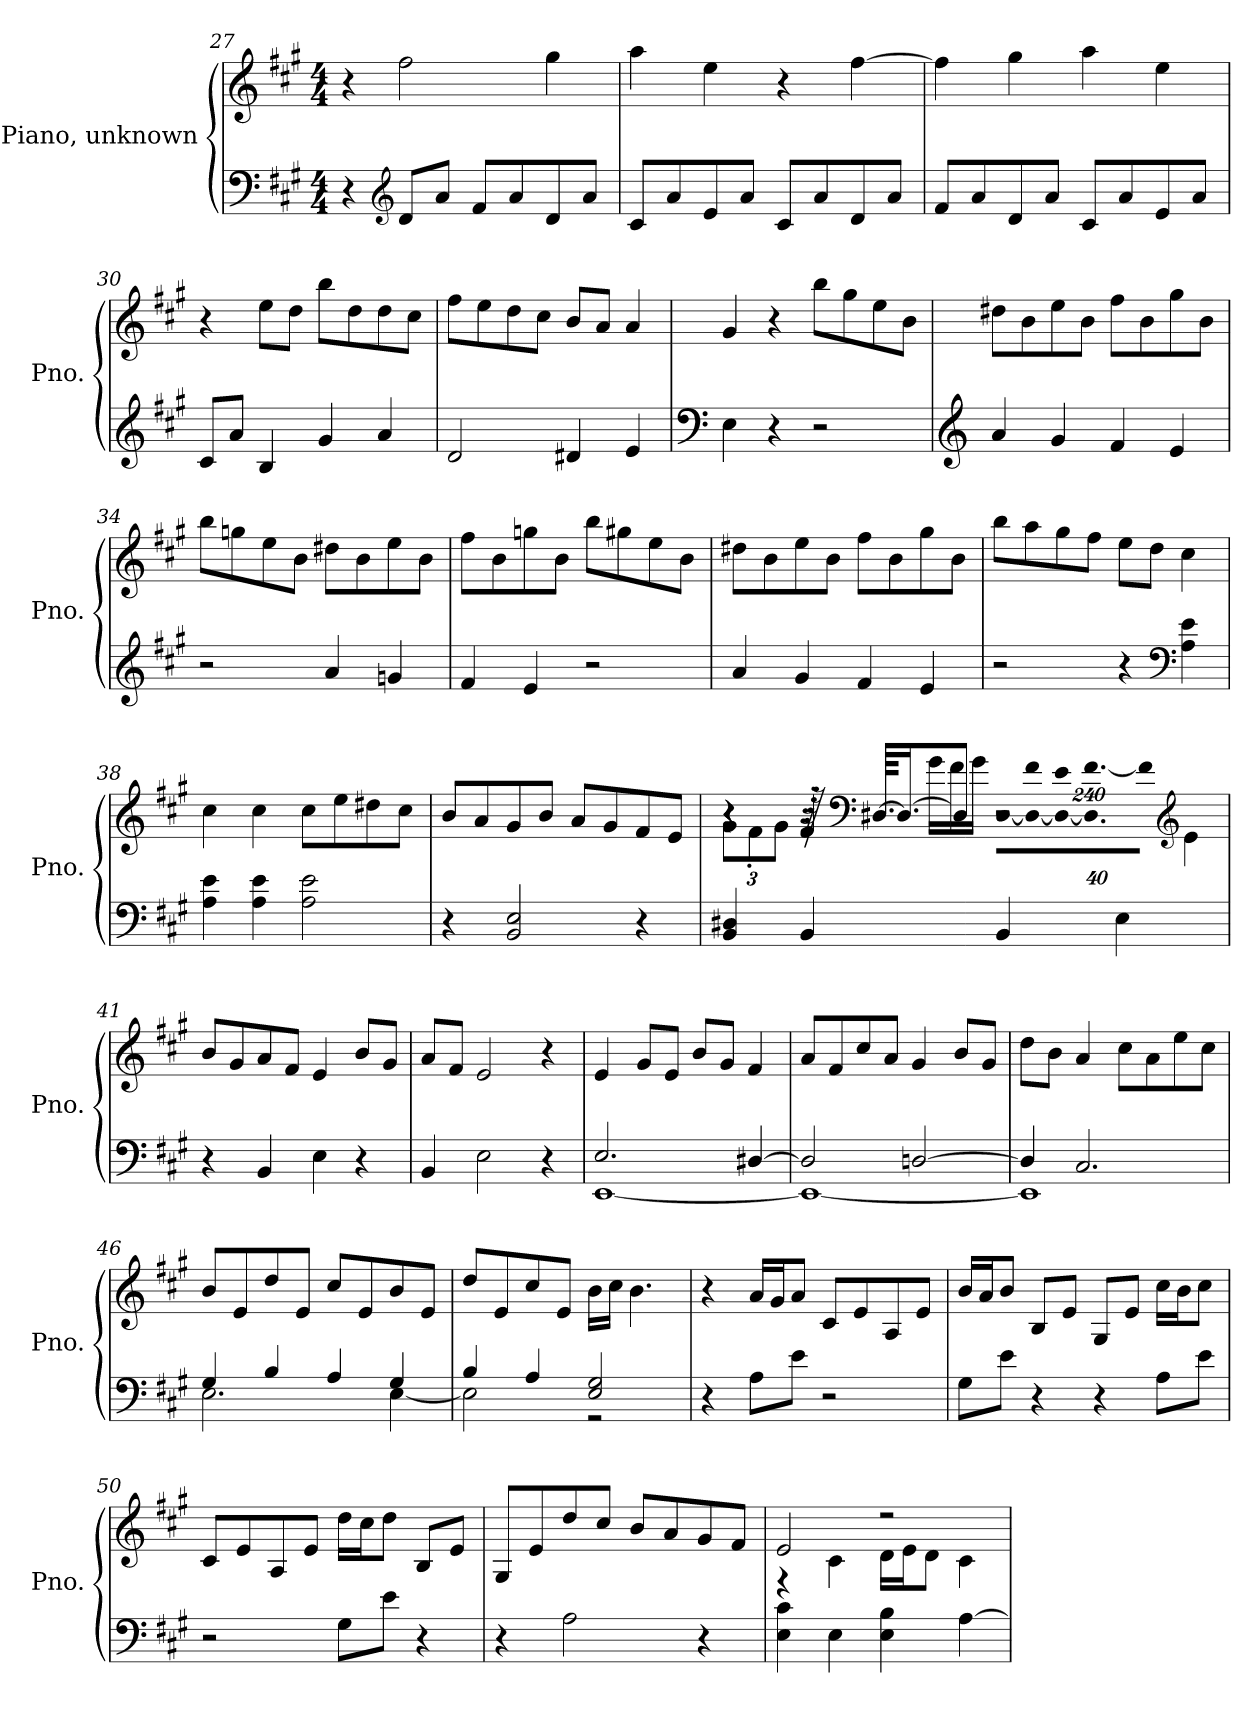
**kern	**kern
*part1	*part1
*staff2	*staff1
*I"Piano, unknown	*
*I'Pno.	*
!!LO:PB:g=z
*clefF4	*clefG2
*k[f#c#g#]	*k[f#c#g#]
*M4/4	*M4/4
=27	=27
4r	4r
*clefG2	*
8d/L	2ff#\
8a/J	.
8f#/L	.
8a/	.
8d/	4gg#\
8a/J	.
=28	=28
8c#/L	4aa\
8a/	.
8e/	4ee\
8a/J	.
8c#/L	4r
8a/	.
8d/	[4ff#\
8a/J	.
=29	=29
8f#/L	4ff#\]
8a/	.
8d/	4gg#\
8a/J	.
8c#/L	4aa\
8a/	.
8e/	4ee\
8a/J	.
=30	=30
8c#/L	4r
8a/J	.
4B/	8ee\L
.	8dd\J
4g#/	8bb\L
.	8dd\
4a/	8dd\
.	8cc#\J
=31	=31
2d/	8ff#\L
.	8ee\
.	8dd\
.	8cc#\J
4d#X/	8b/L
.	8a/J
4e/	4a/
!!LO:LB:g=z
=32	=32
*clefF4	*
4E\	4g#/
4r	4r
2r	8bb\L
.	8gg#\
.	8ee\
.	8b\J
=33	=33
*clefG2	*
4a/	8dd#X\L
.	8b\
4g#/	8ee\
.	8b\J
4f#/	8ff#\L
.	8b\
4e/	8gg#\
.	8b\J
=34	=34
2r	8bb\L
.	8ggn\
.	8ee\
.	8b\J
4a/	8dd#X\L
.	8b\
4gn/	8ee\
.	8b\J
=35	=35
4f#/	8ff#\L
.	8b\
4e/	8ggn\
.	8b\J
2r	8bb\L
.	8gg#X\
.	8ee\
.	8b\J
!!LO:LB:g=z
=36	=36
4a/	8dd#X\L
.	8b\
4g#/	8ee\
.	8b\J
4f#/	8ff#\L
.	8b\
4e/	8gg#\
.	8b\J
=37	=37
2r	8bb\L
.	8aa\
.	8gg#\
.	8ff#\J
4r	8ee\L
.	8dd\J
*clefF4	*
4A\ 4e\	4cc#\
=38	=38
4A\ 4e\	4cc#\
4A\ 4e\	4cc#\
2A\ 2e\	8cc#\L
.	8ee\
.	8dd#X\
.	8cc#\J
=39	=39
4r	8b/L
.	8a/
2BB/ 2E/	8g#/
.	8b/J
.	8a/L
.	8g#/
4r	8f#/
.	8e/J
!!LO:LB:g=z
=40	=40
*	*^
*	*	*Xbrackettup
*	*	*^
4BB/ 4D#X/	4r	12g#\L	4r
.	.	12f#'\	.
.	.	12g#\J	.
4BB/	4f#'/	16r	128r
*	*clefF4	*	*
.	.	.	[64.D#X/KKLL
.	.	.	16.D#/J_
.	.	16g#\LL	.
.	.	16f#\	8D#/J]
.	.	16g#\JJ	.
!	!	!LO:N:vis=32	!
4BB/	2r	[640%23D#\KLL	2r
!	!	!LO:N:vis=16	!
.	.	1920%137D#\_ 1920%137f#\	.
!	!	!LO:N:vis=16	!
.	.	1920%137D#\_ 1920%137e\	.
!	!	!LO:N:vis=32.	!
.	.	1920%103D#\] [1920%103f#\L	.
!	!	!LO:N:vis=64	!
.	.	960%17f#\JJJk]	.
*	*clefG2	*	*
4E\	.	4e\	.
*	*v	*v	*v
=41	=41
4r	8b/L
.	8g#/
4BB/	8a/
.	8f#/J
4E\	4e/
4r	8b/L
.	8g#/J
=42	=42
4BB/	8a/L
.	8f#/J
2E\	2e/
4r	4r
!!LO:LB:g=z
=43	=43
*^	*
2.E/	[1EE	4e/
.	.	8g#/L
.	.	8e/J
.	.	8b/L
.	.	8g#/J
[4D#X/	.	4f#/
=44	=44	=44
2D#/]	1EE_	8a/L
.	.	8f#/
.	.	8cc#/
.	.	8a/J
[2Dn/	.	4g#/
.	.	8b/L
.	.	8g#/J
=45	=45	=45
4D/]	1EE]	8dd\L
.	.	8b\J
2.C#/	.	4a/
.	.	8cc#\L
.	.	8a\
.	.	8ee\
.	.	8cc#\J
=46	=46	=46
4G#/	2.E\	8b/L
.	.	8e/
4B/	.	8dd/
.	.	8e/J
4A/	.	8cc#/L
.	.	8e/
4G#/	[4E\	8b/
.	.	8e/J
=47	=47	=47
4B/	2E\]	8dd/L
.	.	8e/
4A/	.	8cc#/
.	.	8e/J
2E/ 2G#/	2r	16b\LL
.	.	16cc#\JJ
.	.	4.b\
*v	*v	*
!!LO:LB:g=z
=48	=48
4r	4r
8A\L	16a/LL
.	16g#/J
8e\J	8a/J
2r	8c#/L
.	8e/
.	8A/
.	8e/J
=49	=49
8G#\L	16b/LL
.	16a/J
8e\J	8b/J
4r	8B/L
.	8e/J
4r	8G#/L
.	8e/J
8A\L	16cc#\LL
.	16b\J
8e\J	8cc#\J
=50	=50
2r	8c#/L
.	8e/
.	8A/
.	8e/J
8G#\L	16dd\LL
.	16cc#\J
8e\J	8dd\J
4r	8B/L
.	8e/J
=51	=51
4r	8G#/L
.	8e/
2A\	8dd/
.	8cc#/J
.	8b/L
.	8a/
4r	8g#/
.	8f#/J
=52	=52
*	*^
4E\ 4c#\	2e/	4r
4E\	.	4c#\
4E\ 4B\	2r	16d\LL
.	.	16e\J
.	.	8d\J
[4A\	.	4c#\
*	*v	*v
=	=
*-	*-
